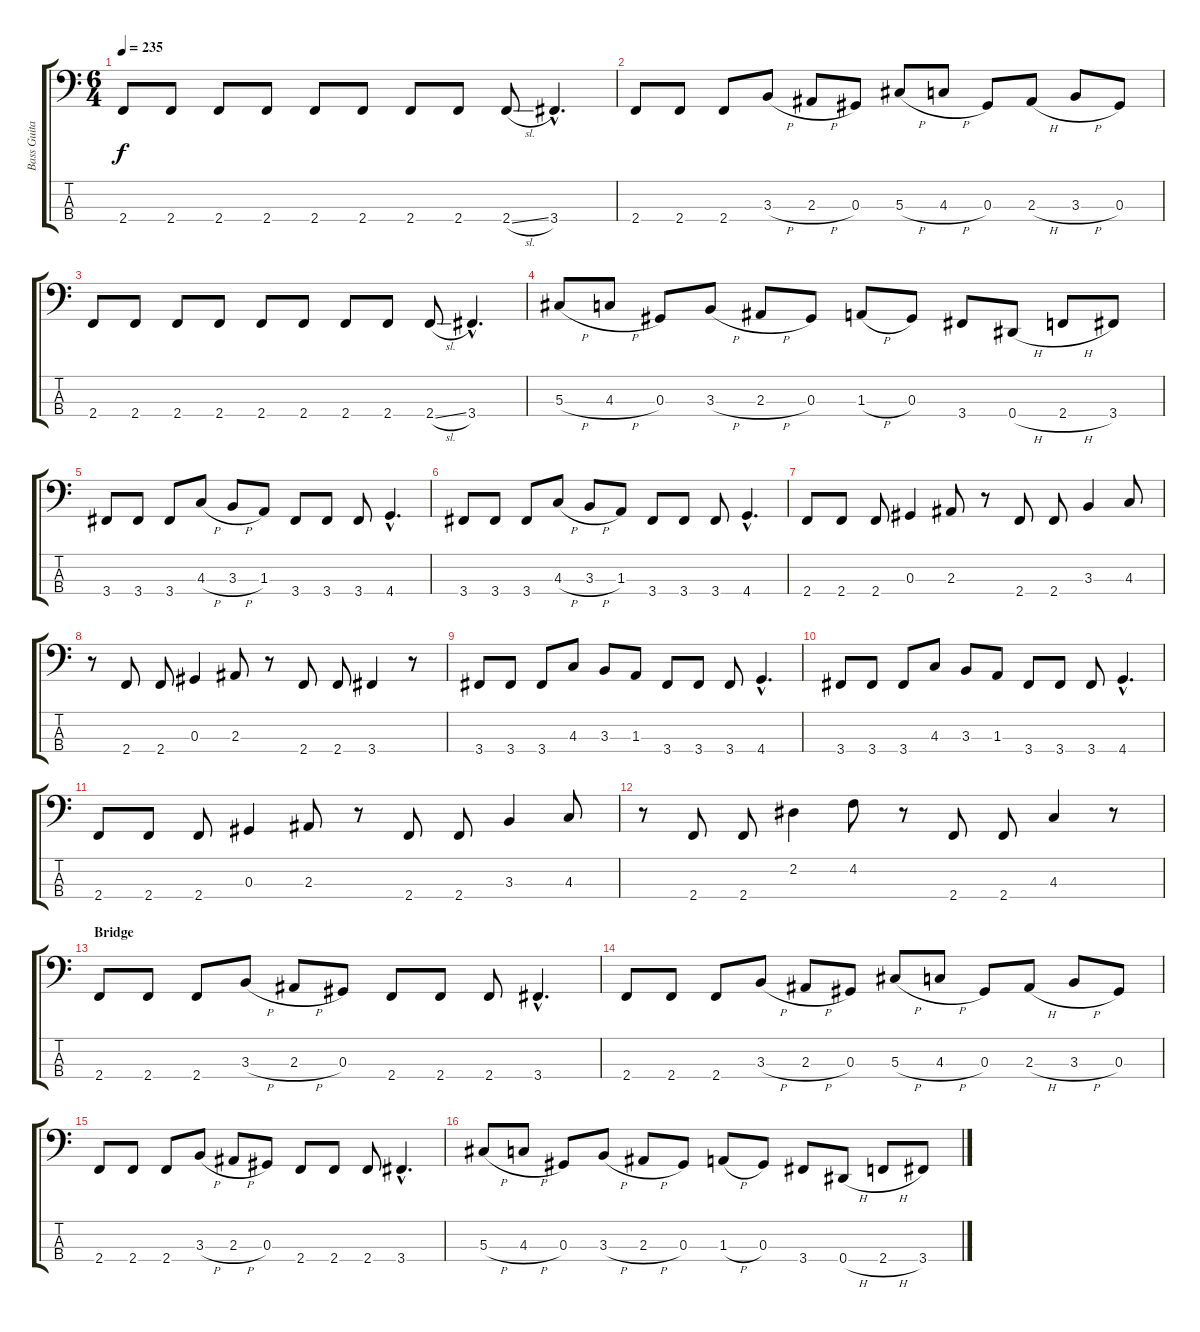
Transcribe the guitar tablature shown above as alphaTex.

\track ("Bass Guitar" "Bass Guita") {instrument electricbasspick}
\staff {score tabs}
\tuning (Gb2 Db2 Ab1 Eb1) {hide}
\ts (6 4)
\tempo 235
\clef f4
\ks c
2.4.8{dy f} 2.4.8 2.4.8 2.4.8 2.4.8 2.4.8 2.4.8 2.4.8 2.4{sl}.8 3.4{hac}.4{d} |
2.4.8 2.4.8 2.4.8 3.3{h}.8 2.3{h}.8 0.3.8 5.3{h}.8 4.3{h}.8 0.3.8 2.3{h}.8 3.3{h}.8 0.3.8 |
2.4.8 2.4.8 2.4.8 2.4.8 2.4.8 2.4.8 2.4.8 2.4.8 2.4{sl}.8 3.4{hac}.4{d} |
5.3{h}.8 4.3{h}.8 0.3.8 3.3{h}.8 2.3{h}.8 0.3.8 1.3{h}.8 0.3.8 3.4.8 0.4{h}.8 2.4{h}.8 3.4.8 |
3.4.8 3.4.8 3.4.8 4.3{h}.8 3.3{h}.8 1.3.8 3.4.8 3.4.8 3.4.8 4.4{hac}.4{d} |
3.4.8 3.4.8 3.4.8 4.3{h}.8 3.3{h}.8 1.3.8 3.4.8 3.4.8 3.4.8 4.4{hac}.4{d} |
2.4.8 2.4.8 2.4.8 0.3.4 2.3.8 r.8 2.4.8 2.4.8 3.3.4 4.3.8 |
r.8 2.4.8 2.4.8 0.3.4 2.3.8 r.8 2.4.8 2.4.8 3.4.4 r.8 |
3.4.8 3.4.8 3.4.8 4.3.8 3.3.8 1.3.8 3.4.8 3.4.8 3.4.8 4.4{hac}.4{d} |
3.4.8 3.4.8 3.4.8 4.3.8 3.3.8 1.3.8 3.4.8 3.4.8 3.4.8 4.4{hac}.4{d} |
2.4.8 2.4.8 2.4.8 0.3.4 2.3.8 r.8 2.4.8 2.4.8 3.3.4 4.3.8 |
r.8 2.4.8 2.4.8 2.2.4 4.2.8 r.8 2.4.8 2.4.8 4.3.4 r.8 |
\section ("" "Bridge")
2.4.8 2.4.8 2.4.8 3.3{h}.8 2.3{h}.8 0.3.8 2.4.8 2.4.8 2.4.8 3.4{hac}.4{d} |
2.4.8 2.4.8 2.4.8 3.3{h}.8 2.3{h}.8 0.3.8 5.3{h}.8 4.3{h}.8 0.3.8 2.3{h}.8 3.3{h}.8 0.3.8 |
2.4.8 2.4.8 2.4.8 3.3{h}.8 2.3{h}.8 0.3.8 2.4.8 2.4.8 2.4.8 3.4{hac}.4{d} |
5.3{h}.8 4.3{h}.8 0.3.8 3.3{h}.8 2.3{h}.8 0.3.8 1.3{h}.8 0.3.8 3.4.8 0.4{h}.8 2.4{h}.8 3.4.8
